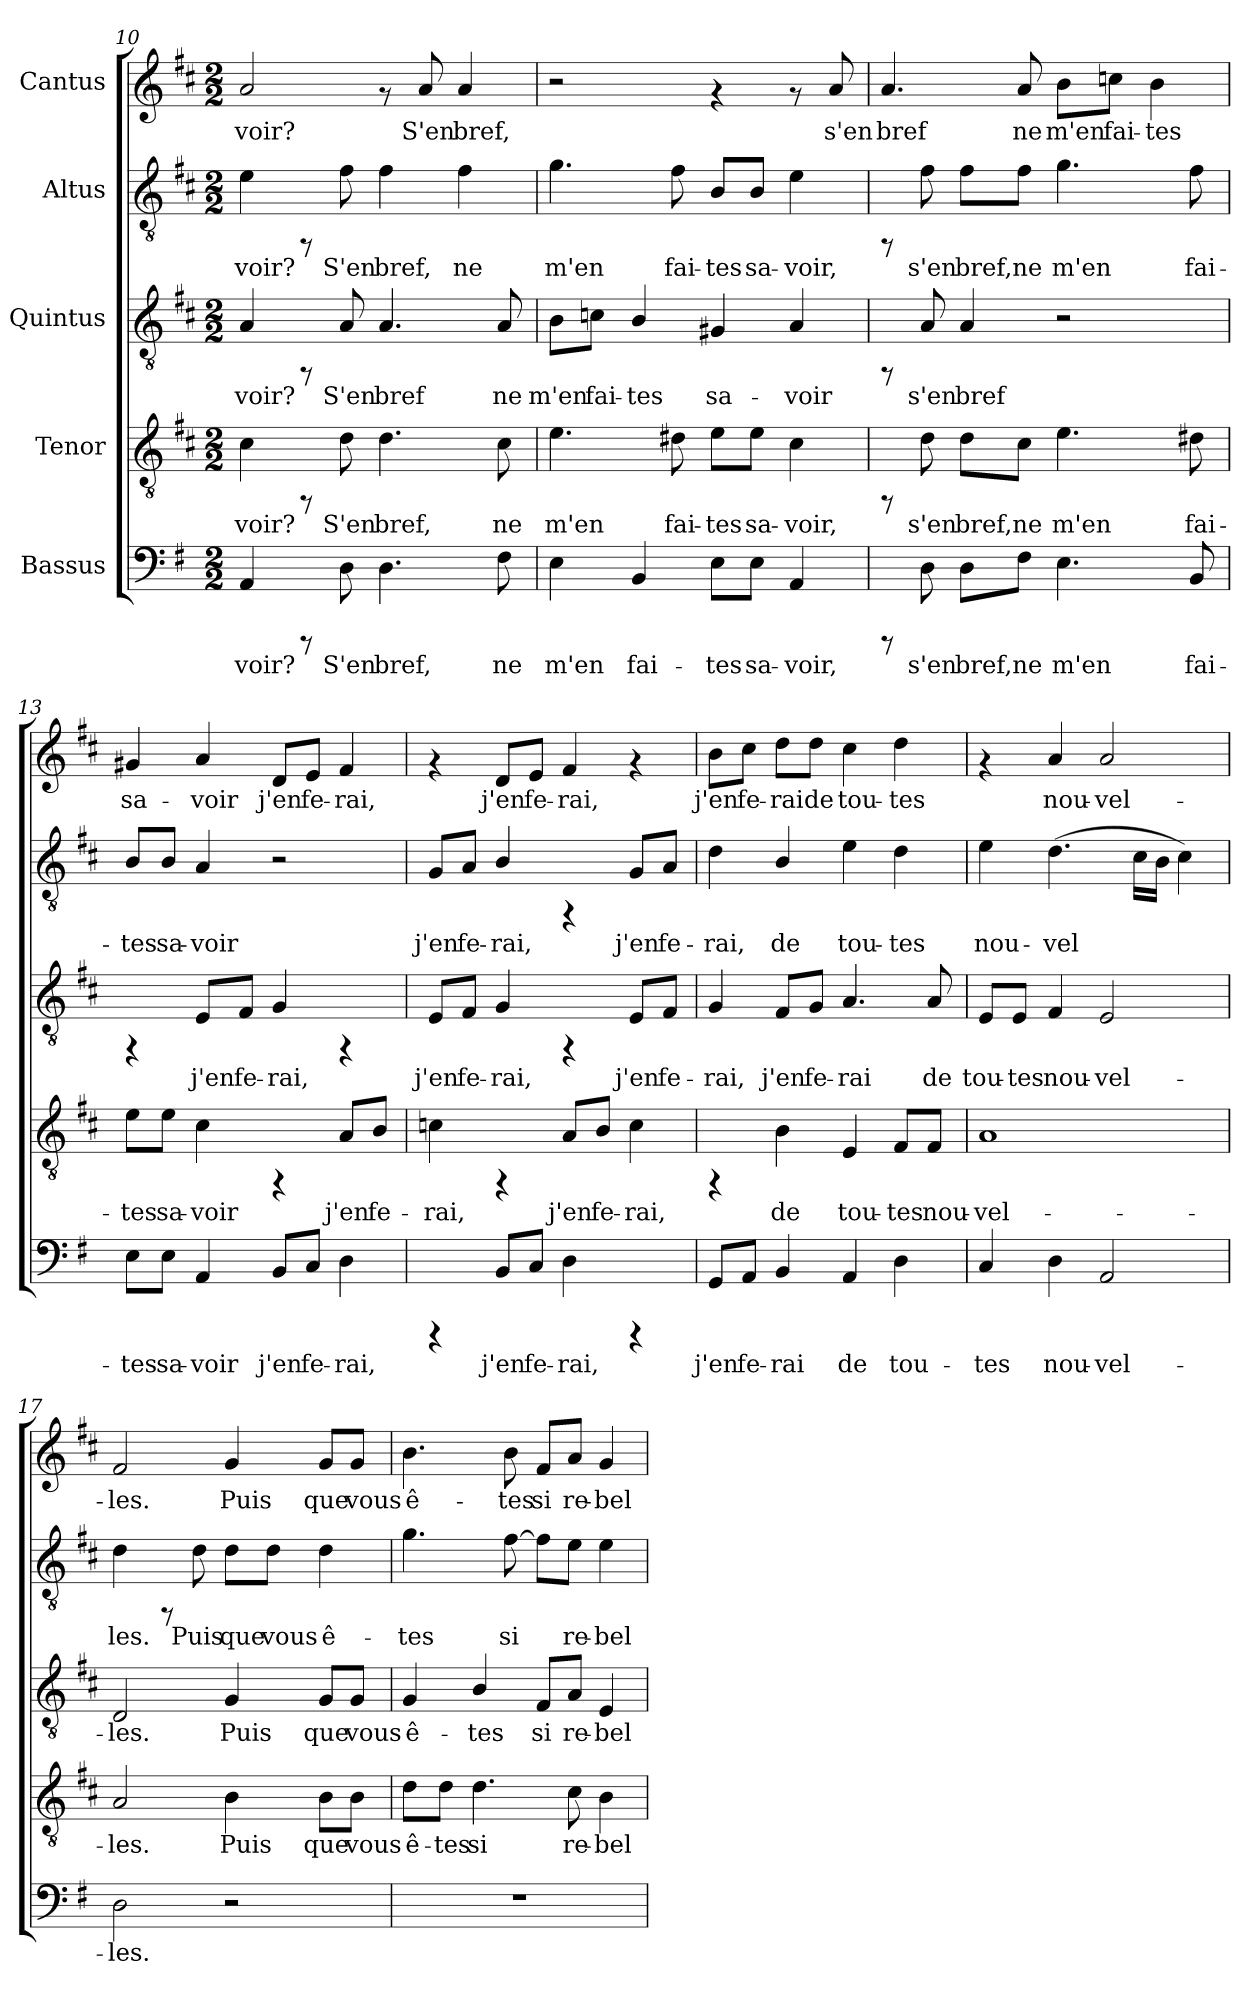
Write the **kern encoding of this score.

**kern	**text	**kern	**text	**kern	**text	**kern	**text	**kern	**text
*part5	*part5	*part4	*part4	*part3	*part3	*part2	*part2	*part1	*part1
*staff5	*staff5	*staff4	*staff4	*staff3	*staff3	*staff2	*staff2	*staff1	*staff1
*I"Bassus	*	*I"Tenor	*	*I"Quintus	*	*I"Altus	*	*I"Cantus	*
*clefF4	*	*clefGv2	*	*clefGv2	*	*clefGv2	*	*clefG2	*
*k[f#]	*	*k[f#c#]	*	*k[f#c#]	*	*k[f#c#]	*	*k[f#c#]	*
*G:	*	*D:	*	*D:	*	*D:	*	*D:	*
*M2/2	*	*M2/2	*	*M2/2	*	*M2/2	*	*M2/2	*
=10	=10	=10	=10	=10	=10	=10	=10	=10	=10
!	!LO:LY:b:cj	!	!LO:LY:b:cj	!	!LO:LY:b:cj	!	!LO:LY:b:cj	!	!LO:LY:b:cj
4AA/	-voir?	4c#\	-voir?	4A/	-voir?	4e\	-voir?	2a/	-voir?
8rCCC	.	8rFF	.	8rFF	.	8rFF	.	.	.
!	!LO:LY:b:cj	!	!LO:LY:b:cj	!	!LO:LY:b:cj	!	!LO:LY:b:cj	!	!
8D\	S'en	8d\	S'en	8A/	S'en	8f#\	S'en	.	.
!	!LO:LY:b:cj	!	!LO:LY:b:cj	!	!LO:LY:b:cj	!	!LO:LY:b:cj	!	!
4.D\	bref,	4.d\	bref,	4.A/	bref	4f#\	bref,	8rf	.
!	!	!	!	!	!	!	!	!	!LO:LY:b:cj
.	.	.	.	.	.	.	.	8a/	S'en
!	!	!	!	!	!	!	!LO:LY:b:cj	!	!LO:LY:b:cj
.	.	.	.	.	.	4f#\	ne	4a/	bref,
!	!LO:LY:b:cj	!	!LO:LY:b:cj	!	!LO:LY:b:cj	!	!	!	!
8F#\	ne	8c#\	ne	8A/	ne	.	.	.	.
!!LO:LB:g=z
=11	=11	=11	=11	=11	=11	=11	=11	=11	=11
!	!LO:LY:b:cj	!	!LO:LY:b:cj	!	!LO:LY:b:cj	!	!LO:LY:b:cj	!	!
4E\	m'en	4.e\	m'en	8B\L	m'en	4.g\	m'en	2r	.
!	!	!	!	!	!LO:LY:b:cj	!	!	!	!
.	.	.	.	8cn\J	fai-	.	.	.	.
!	!LO:LY:b:cj	!	!	!	!LO:LY:b:cj	!	!	!	!
4BB/	fai-	.	.	4B/	-tes	.	.	.	.
!	!	!	!LO:LY:b:cj	!	!	!	!LO:LY:b:cj	!	!
.	.	8d#X\	fai-	.	.	8f#\	fai-	.	.
!	!LO:LY:b:cj	!	!LO:LY:b:cj	!	!LO:LY:b:cj	!	!LO:LY:b:cj	!	!
8E\L	-tes	8e\L	-tes	4G#X/	sa-	8B/L	-tes	4rf	.
!	!LO:LY:b:cj	!	!LO:LY:b:cj	!	!	!	!LO:LY:b:cj	!	!
8E\J	sa-	8e\J	sa-	.	.	8B/J	sa-	.	.
!	!LO:LY:b:cj	!	!LO:LY:b:cj	!	!LO:LY:b:cj	!	!LO:LY:b:cj	!	!
4AA/	-voir,	4c#\	-voir,	4A/	-voir	4e\	-voir,	8rf	.
!	!	!	!	!	!	!	!	!	!LO:LY:b:cj
.	.	.	.	.	.	.	.	8a/	s'en
=12	=12	=12	=12	=12	=12	=12	=12	=12	=12
!	!	!	!	!	!	!	!	!	!LO:LY:b:cj
8rCCC	.	8rFF	.	8rFF	.	8rFF	.	4.a/	bref
!	!LO:LY:b:cj	!	!LO:LY:b:cj	!	!LO:LY:b:cj	!	!LO:LY:b:cj	!	!
8D\	s'en	8d\	s'en	8A/	s'en	8f#\	s'en	.	.
!	!LO:LY:b:cj	!	!LO:LY:b:cj	!	!LO:LY:b:cj	!	!LO:LY:b:cj	!	!
8D\L	bref,	8d\L	bref,	4A/	bref	8f#\L	bref,	.	.
!	!LO:LY:b:cj	!	!LO:LY:b:cj	!	!	!	!LO:LY:b:cj	!	!LO:LY:b:cj
8F#\J	ne	8c#\J	ne	.	.	8f#\J	ne	8a/	ne
!	!LO:LY:b:cj	!	!LO:LY:b:cj	!	!	!	!LO:LY:b:cj	!	!LO:LY:b:cj
4.E\	m'en	4.e\	m'en	2r	.	4.g\	m'en	8b\L	m'en
!	!	!	!	!	!	!	!	!	!LO:LY:b:cj
.	.	.	.	.	.	.	.	8ccn\J	fai-
!	!	!	!	!	!	!	!	!	!LO:LY:b:cj
.	.	.	.	.	.	.	.	4b\	-tes
!	!LO:LY:b:cj	!	!LO:LY:b:cj	!	!	!	!LO:LY:b:cj	!	!
8BB/	fai-	8d#X\	fai-	.	.	8f#\	fai-	.	.
=13	=13	=13	=13	=13	=13	=13	=13	=13	=13
!	!LO:LY:b:cj	!	!LO:LY:b:cj	!	!	!	!LO:LY:b:cj	!	!LO:LY:b:cj
8E\L	-tes	8e\L	-tes	4rFF	.	8B/L	-tes	4g#X/	sa-
!	!LO:LY:b:cj	!	!LO:LY:b:cj	!	!	!	!LO:LY:b:cj	!	!
8E\J	sa-	8e\J	sa-	.	.	8B/J	sa-	.	.
!	!LO:LY:b:cj	!	!LO:LY:b:cj	!	!LO:LY:b:cj	!	!LO:LY:b:cj	!	!LO:LY:b:cj
4AA/	-voir	4c#\	-voir	8E/L	j'en	4A/	-voir	4a/	-voir
!	!	!	!	!	!LO:LY:b:cj	!	!	!	!
.	.	.	.	8F#/J	fe-	.	.	.	.
!	!LO:LY:b:cj	!	!	!	!LO:LY:b:cj	!	!	!	!LO:LY:b:cj
8BB/L	j'en	4rFF	.	4G/	-rai,	2r	.	8d/L	j'en
!	!LO:LY:b:cj	!	!	!	!	!	!	!	!LO:LY:b:cj
8C/J	fe-	.	.	.	.	.	.	8e/J	fe-
!	!LO:LY:b:cj	!	!LO:LY:b:cj	!	!	!	!	!	!LO:LY:b:cj
4D\	-rai,	8A/L	j'en	4rFF	.	.	.	4f#/	-rai,
!	!	!	!LO:LY:b:cj	!	!	!	!	!	!
.	.	8B/J	fe-	.	.	.	.	.	.
!!LO:LB:g=z
=14	=14	=14	=14	=14	=14	=14	=14	=14	=14
!	!	!	!LO:LY:b:cj	!	!LO:LY:b:cj	!	!LO:LY:b:cj	!	!
4rCCC	.	4cn\	-rai,	8E/L	j'en	8G/L	j'en	4rf	.
!	!	!	!	!	!LO:LY:b:cj	!	!LO:LY:b:cj	!	!
.	.	.	.	8F#/J	fe-	8A/J	fe-	.	.
!	!LO:LY:b:cj	!	!	!	!LO:LY:b:cj	!	!LO:LY:b:cj	!	!LO:LY:b:cj
8BB/L	j'en	4rFF	.	4G/	-rai,	4B/	-rai,	8d/L	j'en
!	!LO:LY:b:cj	!	!	!	!	!	!	!	!LO:LY:b:cj
8C/J	fe-	.	.	.	.	.	.	8e/J	fe-
!	!LO:LY:b:cj	!	!LO:LY:b:cj	!	!	!	!	!	!LO:LY:b:cj
4D\	-rai,	8A/L	j'en	4rFF	.	4rFF	.	4f#/	-rai,
!	!	!	!LO:LY:b:cj	!	!	!	!	!	!
.	.	8B/J	fe-	.	.	.	.	.	.
!	!	!	!LO:LY:b:cj	!	!LO:LY:b:cj	!	!LO:LY:b:cj	!	!
4rCCC	.	4c\	-rai,	8E/L	j'en	8G/L	j'en	4rf	.
!	!	!	!	!	!LO:LY:b:cj	!	!LO:LY:b:cj	!	!
.	.	.	.	8F#/J	fe-	8A/J	fe-	.	.
=15	=15	=15	=15	=15	=15	=15	=15	=15	=15
!	!LO:LY:b:cj	!	!	!	!LO:LY:b:cj	!	!LO:LY:b:cj	!	!LO:LY:b:cj
8GG/L	j'en	4rFF	.	4G/	-rai,	4d\	-rai,	8b\L	j'en
!	!LO:LY:b:cj	!	!	!	!	!	!	!	!LO:LY:b:cj
8AA/J	fe-	.	.	.	.	.	.	8cc#\J	fe-
!	!LO:LY:b:cj	!	!LO:LY:b:cj	!	!LO:LY:b:cj	!	!LO:LY:b:cj	!	!LO:LY:b:cj
4BB/	-rai	4B\	de	8F#/L	j'en	4B/	de	8dd\L	-rai
!	!	!	!	!	!LO:LY:b:cj	!	!	!	!LO:LY:b:cj
.	.	.	.	8G/J	fe-	.	.	8dd\J	de
!	!LO:LY:b:cj	!	!LO:LY:b:cj	!	!LO:LY:b:cj	!	!LO:LY:b:cj	!	!LO:LY:b:cj
4AA/	de	4E/	tou-	4.A/	-rai	4e\	tou-	4cc#\	tou-
!	!LO:LY:b:cj	!	!LO:LY:b:cj	!	!	!	!LO:LY:b:cj	!	!LO:LY:b:cj
4D\	tou-	8F#/L	-tes	.	.	4d\	-tes	4dd\	-tes
!	!	!	!LO:LY:b:cj	!	!LO:LY:b:cj	!	!	!	!
.	.	8F#/J	nou-	8A/	de	.	.	.	.
=16	=16	=16	=16	=16	=16	=16	=16	=16	=16
!	!LO:LY:b:cj	!	!LO:LY:b:cj	!	!LO:LY:b:cj	!	!LO:LY:b:cj	!	!
4C/	-tes	1A	-vel-	8E/L	tou-	4e\	nou-	4rf	.
!	!	!	!	!	!LO:LY:b:cj	!	!	!	!
.	.	.	.	8E/J	-tes	.	.	.	.
!	!LO:LY:b:cj	!	!	!	!LO:LY:b:cj	!	!LO:LY:b:cj	!	!LO:LY:b:cj
4D\	nou-	.	.	4F#/	nou-	(>4.d\	-vel-	4a/	nou-
!	!LO:LY:b:cj	!	!	!	!LO:LY:b:cj	!	!	!	!LO:LY:b:cj
2AA/	-vel-	.	.	2E/	-vel-	.	.	2a/	-vel-
!	!	!	!	!	!	!	!LO:LY:b:cj	!	!
.	.	.	.	.	.	16c#\L	--	.	.
!	!	!	!	!	!	!	!LO:LY:b:cj	!	!
.	.	.	.	.	.	16B\J	--	.	.
!	!	!	!	!	!	!	!LO:LY:b:cj	!	!
.	.	.	.	.	.	4c#\)	--	.	.
!!LO:PB:g=z
=17	=17	=17	=17	=17	=17	=17	=17	=17	=17
!	!LO:LY:b:cj	!	!LO:LY:b:cj	!	!LO:LY:b:cj	!	!LO:LY:b:cj	!	!LO:LY:b:cj
2D\	-les.	2A/	-les.	2D/	-les.	4d\	-les.	2f#/	-les.
.	.	.	.	.	.	8rFF	.	.	.
!	!	!	!	!	!	!	!LO:LY:b:cj	!	!
.	.	.	.	.	.	8d\	Puis	.	.
!	!	!	!LO:LY:b:cj	!	!LO:LY:b:cj	!	!LO:LY:b:cj	!	!LO:LY:b:cj
2r	.	4B\	Puis	4G/	Puis	8d\L	que	4g/	Puis
!	!	!	!	!	!	!	!LO:LY:b:cj	!	!
.	.	.	.	.	.	8d\J	vous	.	.
!	!	!	!LO:LY:b:cj	!	!LO:LY:b:cj	!	!LO:LY:b:cj	!	!LO:LY:b:cj
.	.	8B\L	que	8G/L	que	4d\	ê-	8g/L	que
!	!	!	!LO:LY:b:cj	!	!LO:LY:b:cj	!	!	!	!LO:LY:b:cj
.	.	8B\J	vous	8G/J	vous	.	.	8g/J	vous
=18	=18	=18	=18	=18	=18	=18	=18	=18	=18
!	!	!	!LO:LY:b:cj	!	!LO:LY:b:cj	!	!LO:LY:b:cj	!	!LO:LY:b:cj
1r	.	8d\L	ê-	4G/	ê-	4.g\	-tes	4.b\	ê-
!	!	!	!LO:LY:b:cj	!	!	!	!	!	!
.	.	8d\J	-tes	.	.	.	.	.	.
!	!	!	!LO:LY:b:cj	!	!LO:LY:b:cj	!	!	!	!
.	.	4.d\	si	4B/	-tes	.	.	.	.
!	!	!	!	!	!	!	!LO:LY:b:cj	!	!LO:LY:b:cj
.	.	.	.	.	.	[>8f#\	si	8b\	-tes
!	!	!	!	!	!LO:LY:b:cj	!	!LO:LY:b:cj	!	!LO:LY:b:cj
.	.	.	.	8F#/L	si	8f#\L]	.	8f#/L	si
!	!	!	!LO:LY:b:cj	!	!LO:LY:b:cj	!	!LO:LY:b:cj	!	!LO:LY:b:cj
.	.	8c#\	re-	8A/J	re-	8e\J	re-	8a/J	re-
!	!	!	!LO:LY:b:cj	!	!LO:LY:b:cj	!	!LO:LY:b:cj	!	!LO:LY:b:cj
.	.	4B\	-bel-	4E/	-bel-	4e\	-bel-	4g/	-bel-
=	=	=	=	=	=	=	=	=	=
*-	*-	*-	*-	*-	*-	*-	*-	*-	*-
